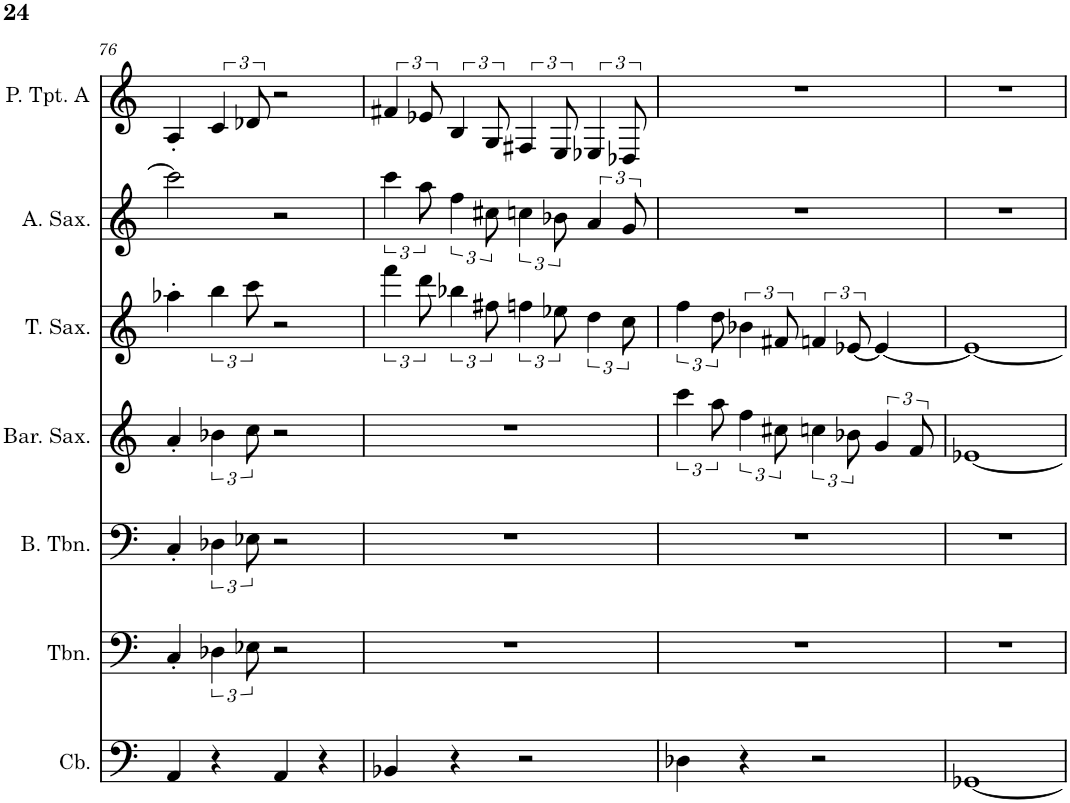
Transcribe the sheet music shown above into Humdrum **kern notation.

**kern	**kern	**kern	**kern	**kern	**kern	**kern
*part7	*part6	*part5	*part4	*part3	*part2	*part1
*staff7	*staff6	*staff5	*staff4	*staff3	*staff2	*staff1
*I"Contrabass	*I"Trombone	*I"Bass Trombone	*I"Baritone Saxophone	*I"Tenor Saxophone	*I"Alto Saxophone	*I"Piccolo Trumpet in A
*I'Cb.	*I'Tbn.	*I'B. Tbn.	*I'Bar. Sax.	*I'T. Sax.	*I'A. Sax.	*I'P. Tpt. A
!!LO:PB:g=z
*clefF4	*clefF4	*clefF4	*clefG2	*clefG2	*clefG2	*clefG2
*Trd7c12	*	*	*Trd12c21	*Trd8c14	*Trd5c9	*Trd-5c-9
*k[]	*k[]	*k[]	*k[]	*k[]	*k[]	*k[]
*M4/4	*M4/4	*M4/4	*M4/4	*M4/4	*M4/4	*M4/4
=76	=76	=76	=76	=76	=76	=76
4AA/	4C'/	4C'/	4a'/	4aa-X'\	2ccc\]	4A'/
4r	6D-X\	6D-X\	6b-X\	6bb\	.	6c/
.	12E-X\	12E-X\	12cc\	12ccc\	.	12d-X/
4AA/	2r	2r	2r	2r	2r	2r
4r	.	.	.	.	.	.
=77	=77	=77	=77	=77	=77	=77
4BB-X/	1r	1r	1r	6fff\	6ccc\	6f#X/
.	.	.	.	12ddd\	12aa\	12e-X/
4r	.	.	.	6bb-X\	6ff\	6B/
.	.	.	.	12ff#X\	12cc#X\	12G/
2r	.	.	.	6ffn\	6ccn\	6F#X/
.	.	.	.	12ee-X\	12b-X\	12E/
.	.	.	.	6dd\	6a/	6E-X/
.	.	.	.	12cc\	12g/	12D-X/
=78	=78	=78	=78	=78	=78	=78
4D-X\	1r	1r	6ccc\	6ff\	1r	1r
.	.	.	12aa\	12dd\	.	.
4r	.	.	6ff\	6b-X\	.	.
.	.	.	12cc#X\	12f#X/	.	.
2r	.	.	6ccn\	6fn/	.	.
.	.	.	12b-X\	[12e-X/	.	.
.	.	.	6g/	4e-/_	.	.
.	.	.	12f/	.	.	.
=79	=79	=79	=79	=79	=79	=79
[1GG-X	1r	1r	[1e-X	1e-_	1r	1r
=	=	=	=	=	=	=
*-	*-	*-	*-	*-	*-	*-
